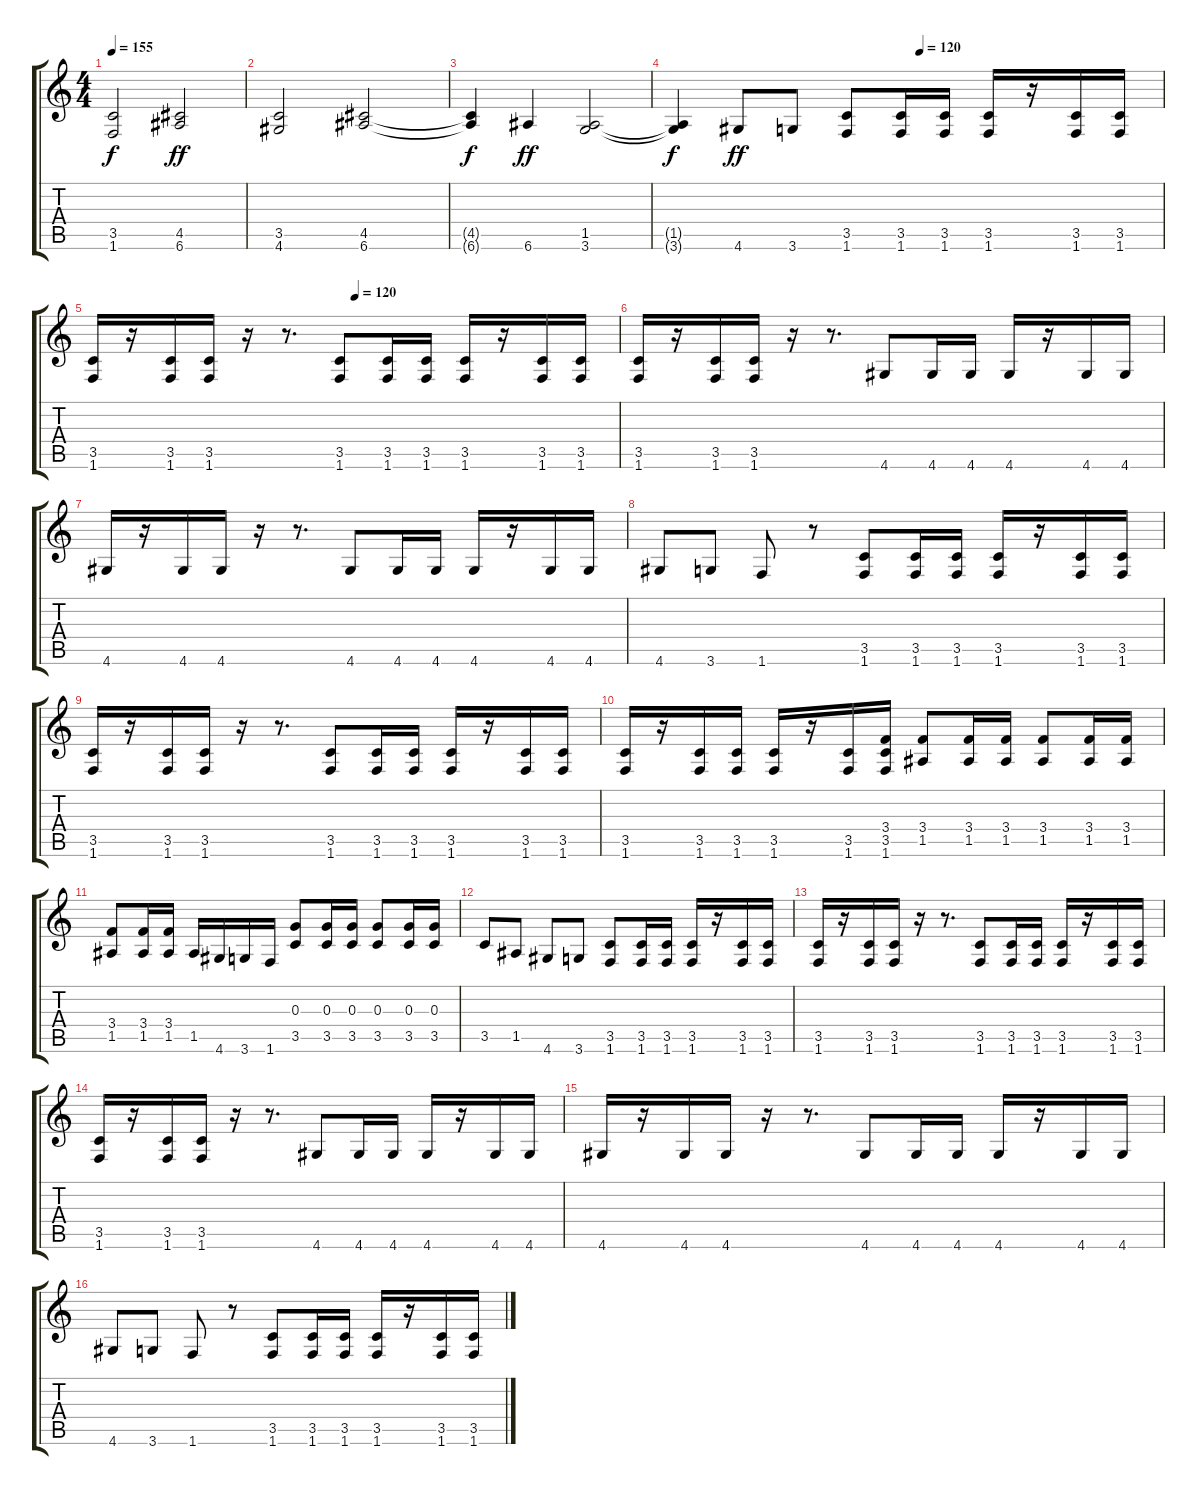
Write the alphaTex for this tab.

\track "" {instrument distortionguitar}
\staff {score tabs}
\tuning (E4 B3 G3 D3 A2 E2) {hide}
\ts (4 4)
\tempo 155
\clef g2
\ks c
(3.5{t} 1.6{t}).2{dy f} (4.5 6.6).2{dy ff} |
(3.5 4.6).2 (4.5 6.6).2 |
(4.5{t} 6.6{t}).4{dy f} 6.6.4{dy ff} (1.5 3.6).2 |
\tempo (120 0.5)
(1.5{t} 3.6{t}).4{dy f} 4.6.8{dy ff} 3.6.8 (3.5 1.6).8 (3.5 1.6).16 (3.5 1.6).16 (3.5 1.6).16 r.16 (3.5 1.6).16 (3.5 1.6).16 |
\tempo (120 0.5)
(3.5 1.6).16 r.16 (3.5 1.6).16 (3.5 1.6).16 r.16 r.8{d} (3.5 1.6).8 (3.5 1.6).16 (3.5 1.6).16 (3.5 1.6).16 r.16 (3.5 1.6).16 (3.5 1.6).16 |
(3.5 1.6).16 r.16 (3.5 1.6).16 (3.5 1.6).16 r.16 r.8{d} 4.6.8 4.6.16 4.6.16 4.6.16 r.16 4.6.16 4.6.16 |
4.6.16 r.16 4.6.16 4.6.16 r.16 r.8{d} 4.6.8 4.6.16 4.6.16 4.6.16 r.16 4.6.16 4.6.16 |
4.6.8 3.6.8 1.6.8 r.8 (3.5 1.6).8 (3.5 1.6).16 (3.5 1.6).16 (3.5 1.6).16 r.16 (3.5 1.6).16 (3.5 1.6).16 |
(3.5 1.6).16 r.16 (3.5 1.6).16 (3.5 1.6).16 r.16 r.8{d} (3.5 1.6).8 (3.5 1.6).16 (3.5 1.6).16 (3.5 1.6).16 r.16 (3.5 1.6).16 (3.5 1.6).16 |
(3.5 1.6).16 r.16 (3.5 1.6).16 (3.5 1.6).16 (3.5 1.6).16 r.16 (3.5 1.6).16 (3.4 3.5 1.6).16 (3.4 1.5).8 (3.4 1.5).16 (3.4 1.5).16 (3.4 1.5).8 (3.4 1.5).16 (3.4 1.5).16 |
(3.4 1.5).8 (3.4 1.5).16 (3.4 1.5).16 1.5.16 4.6.16 3.6.16 1.6.16 (0.3 3.5).8 (0.3 3.5).16 (0.3 3.5).16 (0.3 3.5).8 (0.3 3.5).16 (0.3 3.5).16 |
3.5.8 1.5.8 4.6.8 3.6.8 (3.5 1.6).8 (3.5 1.6).16 (3.5 1.6).16 (3.5 1.6).16 r.16 (3.5 1.6).16 (3.5 1.6).16 |
(3.5 1.6).16 r.16 (3.5 1.6).16 (3.5 1.6).16 r.16 r.8{d} (3.5 1.6).8 (3.5 1.6).16 (3.5 1.6).16 (3.5 1.6).16 r.16 (3.5 1.6).16 (3.5 1.6).16 |
(3.5 1.6).16 r.16 (3.5 1.6).16 (3.5 1.6).16 r.16 r.8{d} 4.6.8 4.6.16 4.6.16 4.6.16 r.16 4.6.16 4.6.16 |
4.6.16 r.16 4.6.16 4.6.16 r.16 r.8{d} 4.6.8 4.6.16 4.6.16 4.6.16 r.16 4.6.16 4.6.16 |
4.6.8 3.6.8 1.6.8 r.8 (3.5 1.6).8 (3.5 1.6).16 (3.5 1.6).16 (3.5 1.6).16 r.16 (3.5 1.6).16 (3.5 1.6).16
